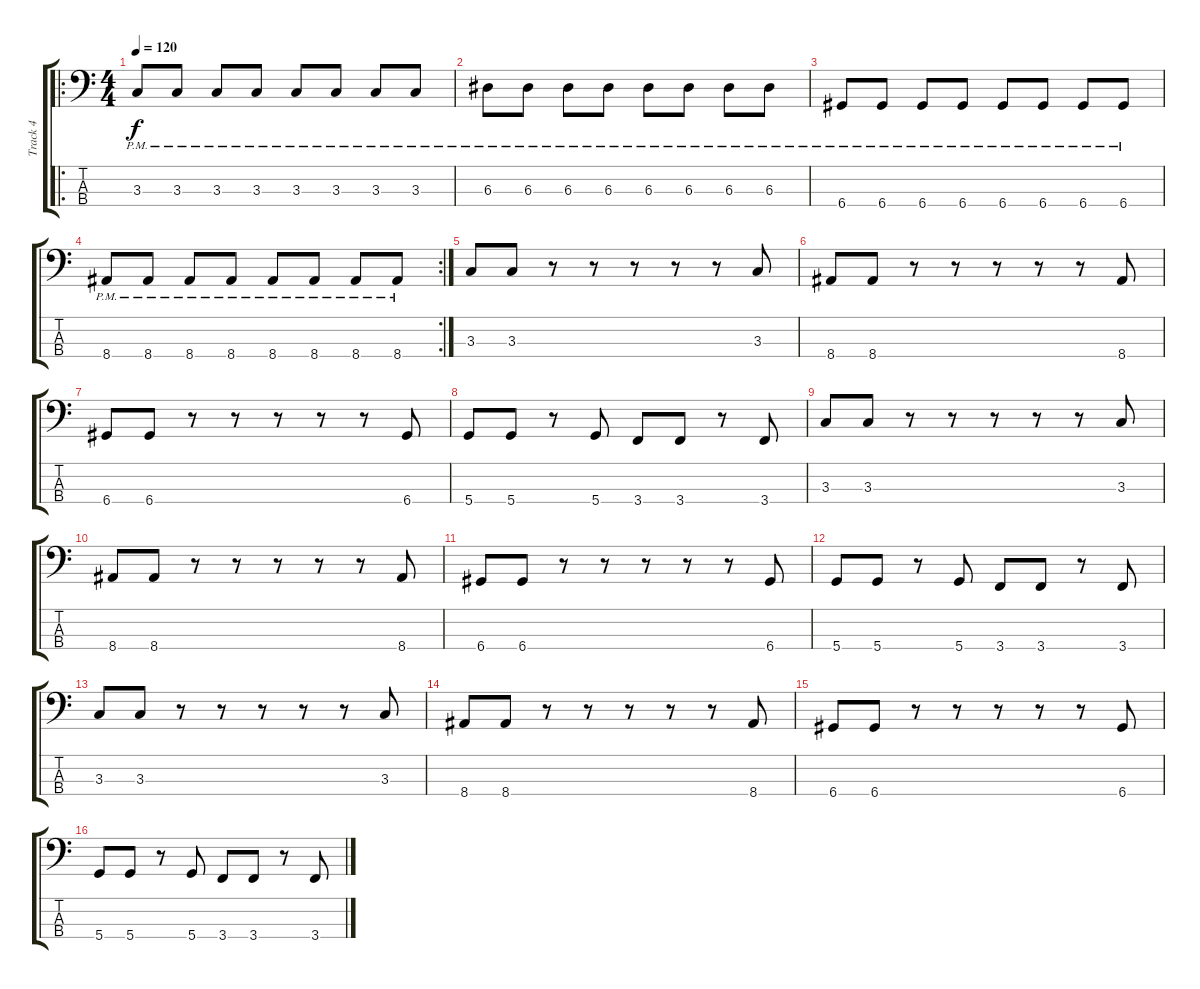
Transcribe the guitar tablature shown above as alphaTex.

\track ("Track 4" "Track 4") {instrument electricbassfinger}
\staff {score tabs}
\tuning (G2 D2 A1 D1) {hide}
\ro
\ts (4 4)
\tempo 120
\clef f4
\ks c
3.3{pm}.8{dy f} 3.3{pm}.8 3.3{pm}.8 3.3{pm}.8 3.3{pm}.8 3.3{pm}.8 3.3{pm}.8 3.3{pm}.8 |
6.3{pm}.8 6.3{pm}.8 6.3{pm}.8 6.3{pm}.8 6.3{pm}.8 6.3{pm}.8 6.3{pm}.8 6.3{pm}.8 |
6.4{pm}.8 6.4{pm}.8 6.4{pm}.8 6.4{pm}.8 6.4{pm}.8 6.4{pm}.8 6.4{pm}.8 6.4{pm}.8 |
\rc 2
8.4{pm}.8 8.4{pm}.8 8.4{pm}.8 8.4{pm}.8 8.4{pm}.8 8.4{pm}.8 8.4{pm}.8 8.4{pm}.8 |
3.3.8 3.3.8 r.8 r.8 r.8 r.8 r.8 3.3.8 |
8.4.8 8.4.8 r.8 r.8 r.8 r.8 r.8 8.4.8 |
6.4.8 6.4.8 r.8 r.8 r.8 r.8 r.8 6.4.8 |
5.4.8 5.4.8 r.8 5.4.8 3.4.8 3.4.8 r.8 3.4.8 |
3.3.8 3.3.8 r.8 r.8 r.8 r.8 r.8 3.3.8 |
8.4.8 8.4.8 r.8 r.8 r.8 r.8 r.8 8.4.8 |
6.4.8 6.4.8 r.8 r.8 r.8 r.8 r.8 6.4.8 |
5.4.8 5.4.8 r.8 5.4.8 3.4.8 3.4.8 r.8 3.4.8 |
3.3.8 3.3.8 r.8 r.8 r.8 r.8 r.8 3.3.8 |
8.4.8 8.4.8 r.8 r.8 r.8 r.8 r.8 8.4.8 |
6.4.8 6.4.8 r.8 r.8 r.8 r.8 r.8 6.4.8 |
5.4.8 5.4.8 r.8 5.4.8 3.4.8 3.4.8 r.8 3.4.8
